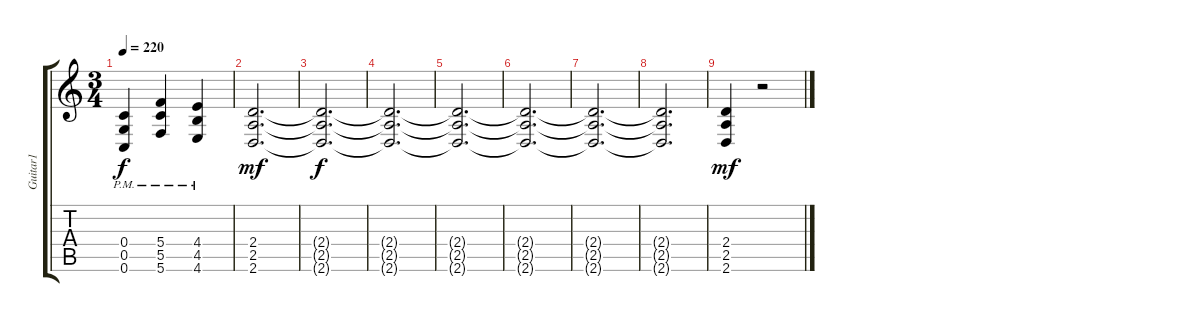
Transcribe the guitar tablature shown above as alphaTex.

\track ("Guitar1" "Guitar1") {instrument distortionguitar}
\staff {score tabs}
\tuning (D4 A3 F3 C3 G2 C2) {hide}
\ts (3 4)
\tempo 220
\clef g2
\ks c
(0.4{pm} 0.5{pm} 0.6{pm}).4{dy f} (5.4{pm} 5.5{pm} 5.6{pm}).4 (4.4{pm} 4.5{pm} 4.6{pm}).4 |
(2.4 2.5 2.6).2{d dy mf} |
(2.4{t} 2.5{t} 2.6{t}).2{d dy f} |
(2.4{t} 2.5{t} 2.6{t}).2{d} |
(2.4{t} 2.5{t} 2.6{t}).2{d} |
(2.4{t} 2.5{t} 2.6{t}).2{d} |
(2.4{t} 2.5{t} 2.6{t}).2{d} |
(2.4{t} 2.5{t} 2.6{t}).2{d} |
(2.4 2.5 2.6).4{dy mf} r.2
